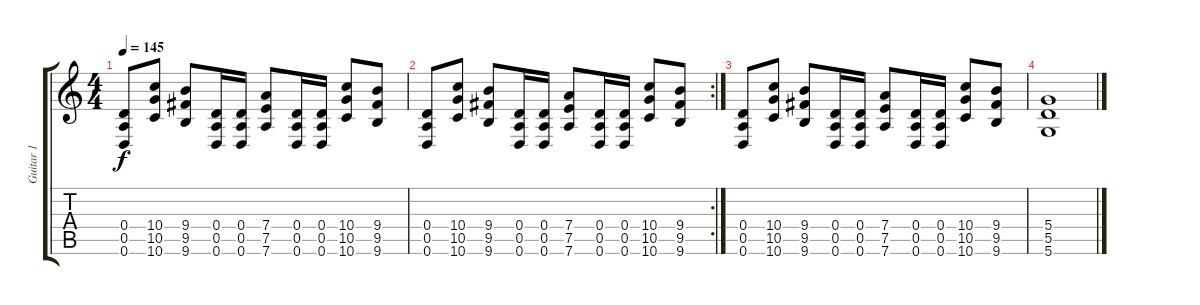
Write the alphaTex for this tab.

\track ("Guitar 1" "Guitar 1") {instrument distortionguitar}
\staff {score tabs}
\tuning (E4 B3 G3 D3 A2 D2) {hide}
\ts (4 4)
\tempo 145
\clef g2
\ks c
(0.4 0.5 0.6).8{dy f} (10.4 10.5 10.6).8 (9.4 9.5 9.6).8 (0.4 0.5 0.6).16 (0.4 0.5 0.6).16 (7.4 7.5 7.6).8 (0.4 0.5 0.6).16 (0.4 0.5 0.6).16 (10.4 10.5 10.6).8 (9.4 9.5 9.6).8 |
\rc 2
(0.4 0.5 0.6).8 (10.4 10.5 10.6).8 (9.4 9.5 9.6).8 (0.4 0.5 0.6).16 (0.4 0.5 0.6).16 (7.4 7.5 7.6).8 (0.4 0.5 0.6).16 (0.4 0.5 0.6).16 (10.4 10.5 10.6).8 (9.4 9.5 9.6).8 |
(0.4 0.5 0.6).8 (10.4 10.5 10.6).8 (9.4 9.5 9.6).8 (0.4 0.5 0.6).16 (0.4 0.5 0.6).16 (7.4 7.5 7.6).8 (0.4 0.5 0.6).16 (0.4 0.5 0.6).16 (10.4 10.5 10.6).8 (9.4 9.5 9.6).8 |
(5.4 5.5 5.6).1
